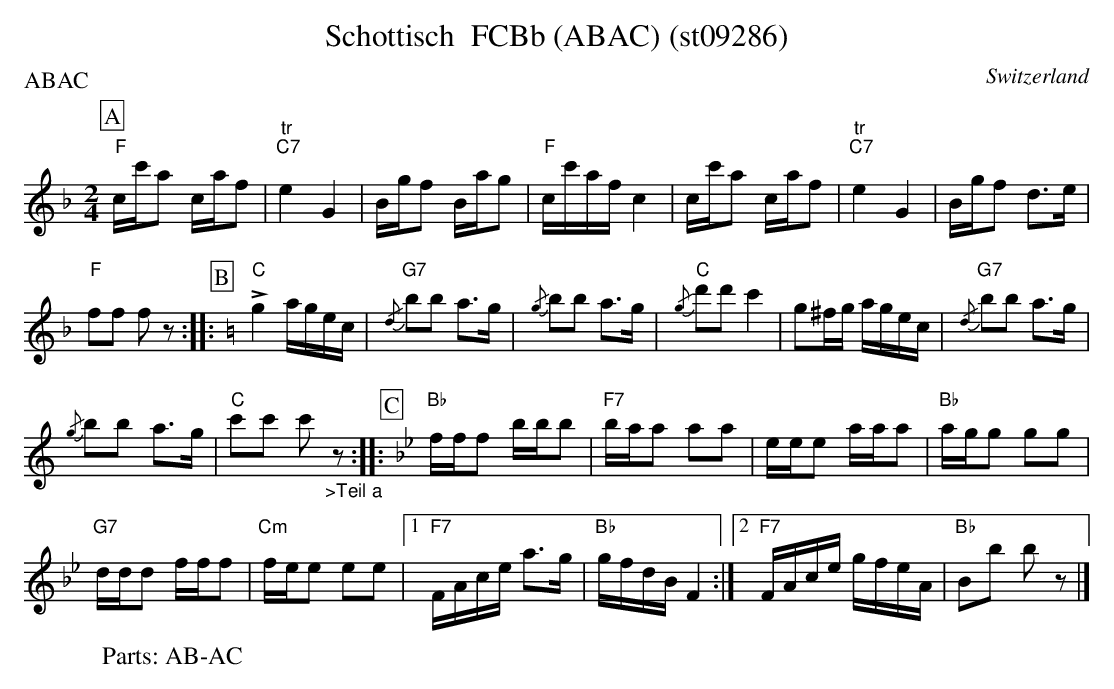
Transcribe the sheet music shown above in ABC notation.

X:1
T:Schottisch  FCBb (ABAC) (st09286)
P:ABAC
M:2/4
L:1/16
O:Switzerland
K:F major
[P:A] "F"cc'a2 caf2 | "tr""C7"e4G4 | Bgf2 Bag2 | "F"cc'afc4 | cc'a2 caf2 | "tr""C7"e4G4 | Bgf2 d3e |
"F"f2f2 f2z2 :: [P:B] [K:C] !>!"C"g4 agec | {/d}"G7"b2b2  a3g | {/g}b2b2 a3g | {/g}"C"d'2d'2 c'4 | g2^fg agec | {/d}"G7"b2b2  a3g |
{/g}b2b2 a3g | "C"c'2c'2 c'2"_>Teil a"z2 :: [P:C] [K:Bb] "Bb"fff2 bbb2 | "F7"baa2 a2a2 | eee2 aaa2 | "Bb"agg2 g2g2 |
"G7"ddd2 fff2 | "Cm"fee2 e2e2 |1 "F7"FAce a3g | "Bb"gfdB F4 :|2 "F7"FAce gfeA | "Bb"B2b2 b2z2 |]
W:Parts: AB-AC
